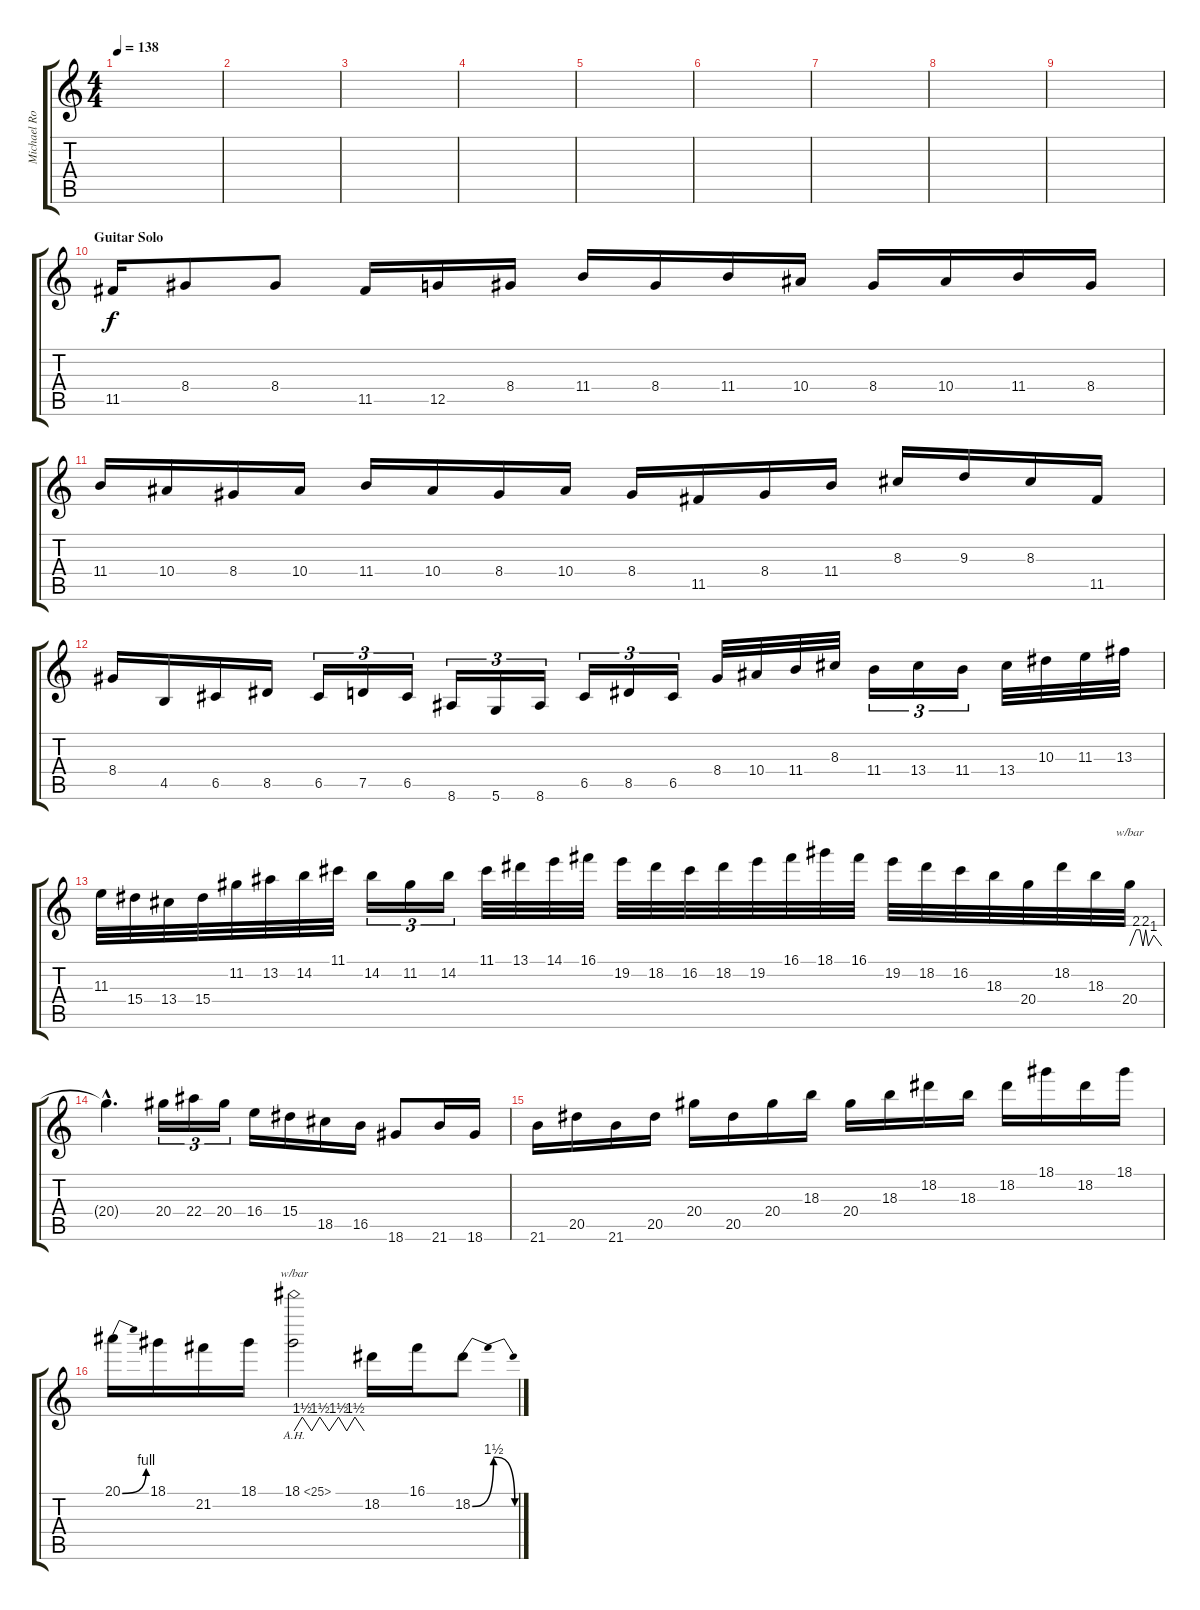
\track ("Michael Romeo 3" "Michael Ro") {instrument distortionguitar}
\staff {score tabs}
\tuning (D4 A3 F3 C3 G2 D2) {hide}
\ts (4 4)
\tempo 138
\clef g2
\ks c
|
|
|
|
|
|
|
|
|
\section ("" "Guitar Solo")
11.5.16 8.4.8 8.4.8 11.5.16 12.5.16 8.4.16 11.4.16 8.4.16 11.4.16 10.4.16 8.4.16 10.4.16 11.4.16 8.4.16 |
11.4.16 10.4.16 8.4.16 10.4.16 11.4.16 10.4.16 8.4.16 10.4.16 8.4.16 11.5.16 8.4.16 11.4.16 8.3.16 9.3.16 8.3.16 11.5.16 |
8.4.16 4.5.16 6.5.16 8.5.16 6.5.16{tu (3 2)} 7.5.16{tu (3 2)} 6.5.16{tu (3 2)} 8.6.16{tu (3 2)} 5.6.16{tu (3 2)} 8.6.16{tu (3 2)} 6.5.16{tu (3 2)} 8.5.16{tu (3 2)} 6.5.16{tu (3 2)} 8.4.32 10.4.32 11.4.32 8.3.32 11.4.16{tu (3 2)} 13.4.16{tu (3 2)} 11.4.16{tu (3 2)} 13.4.32 10.3.32 11.3.32 13.3.32 |
11.3.32 15.4.32 13.4.32 15.4.32 11.2.32 13.2.32 14.2.32 11.1.32 14.2.16{tu (3 2)} 11.2.16{tu (3 2)} 14.2.16{tu (3 2)} 11.1.32 13.1.32 14.1.32 16.1.32 19.2.32 18.2.32 16.2.32 18.2.32 19.2.32 16.1.32 18.1.32 16.1.32 19.2.32 18.2.32 16.2.32 18.3.32 20.4.32 18.2.32 18.3.32 20.4.32{tbe (custom default 0 0 12 8 19 8 25 0 30 8 35 0 45 4 60 0)} |
20.4{hac t}.4{d} 20.4.16{tu (3 2)} 22.4.16{tu (3 2)} 20.4.16{tu (3 2)} 16.4.16 15.4.16 18.5.16 16.5.16 18.6.8 21.6.16 18.6.16 |
21.6.16 20.5.16 21.6.16 20.5.16 20.4.16 20.5.16 20.4.16 18.3.16 20.4.16 18.3.16 18.2.16 18.3.16 18.2.16 18.1.16 18.2.16 18.1.16 |
20.1{be (bend 0 0 60 4)}.16 18.1.16 21.2.16 18.1.16 18.1{ah 7}.2{tbe (custom default 0 0 7 6 15 0 22 6 30 0 38 6 45 0 52 6 60 0)} 18.2.16 16.1.16 18.2{be (bendrelease 0 0 15 6 30 6 60 0)}.8
